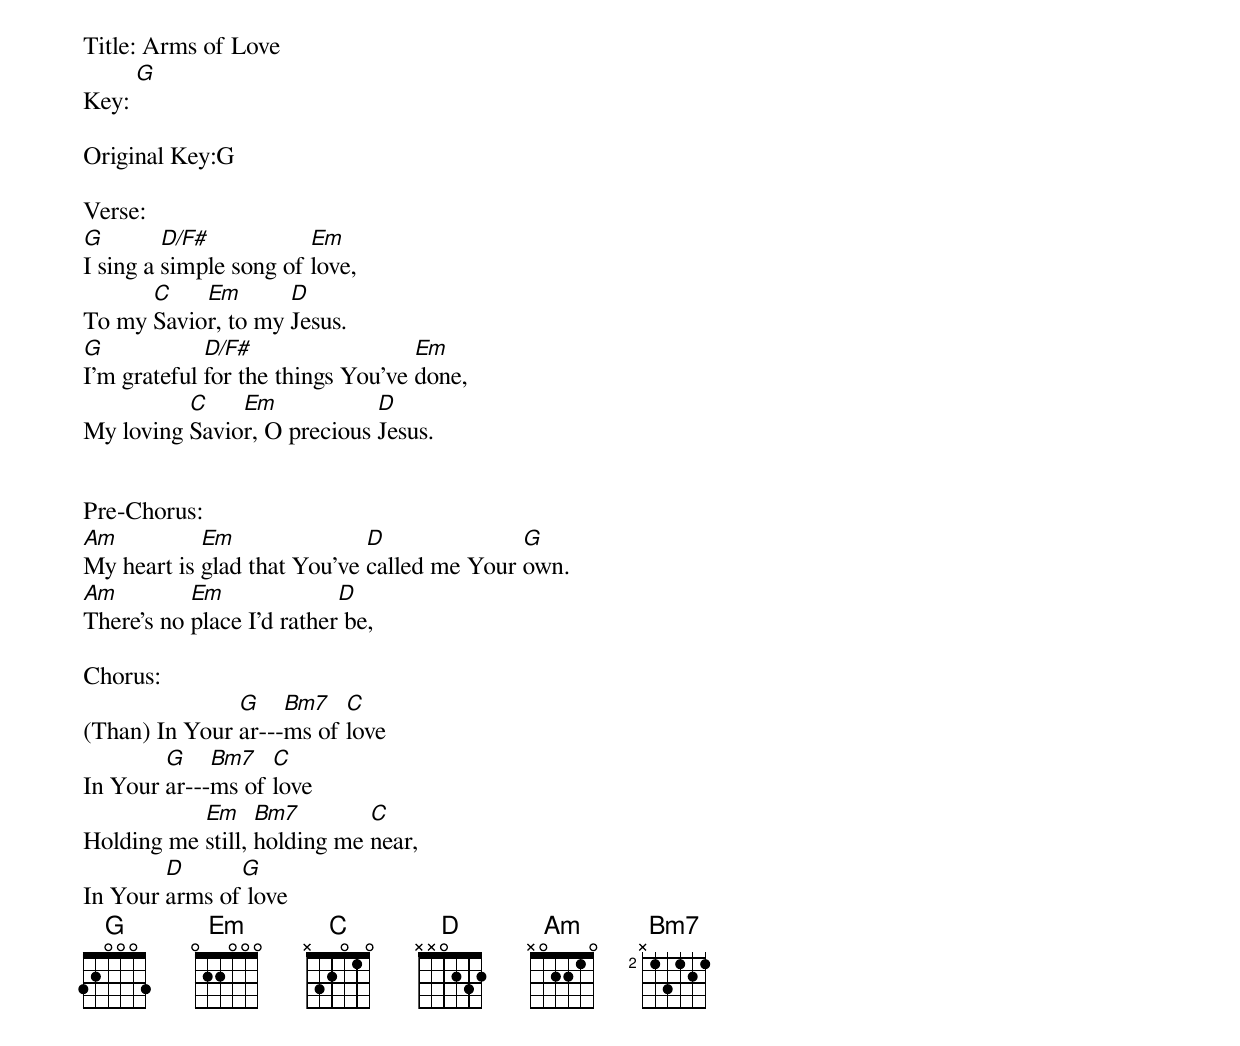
Title: Arms of Love
Key: [G]

Original Key:G

Verse:
[G]I sing a [D/F#]simple song of [Em]love,
To my [C]Savio[Em]r, to my [D]Jesus.
[G]I'm grateful [D/F#]for the things You've [Em]done,
My loving [C]Savio[Em]r, O precious [D]Jesus.


Pre-Chorus:
[Am]My heart is [Em]glad that You've [D]called me Your [G]own.
[Am]There's no [Em]place I'd rather[D] be,

Chorus:
(Than) In Your [G]ar---[Bm7]ms of [C]love
In Your [G]ar---[Bm7]ms of [C]love
Holding me [Em]still, [Bm7]holding me [C]near,
In Your [D]arms of[G] love
